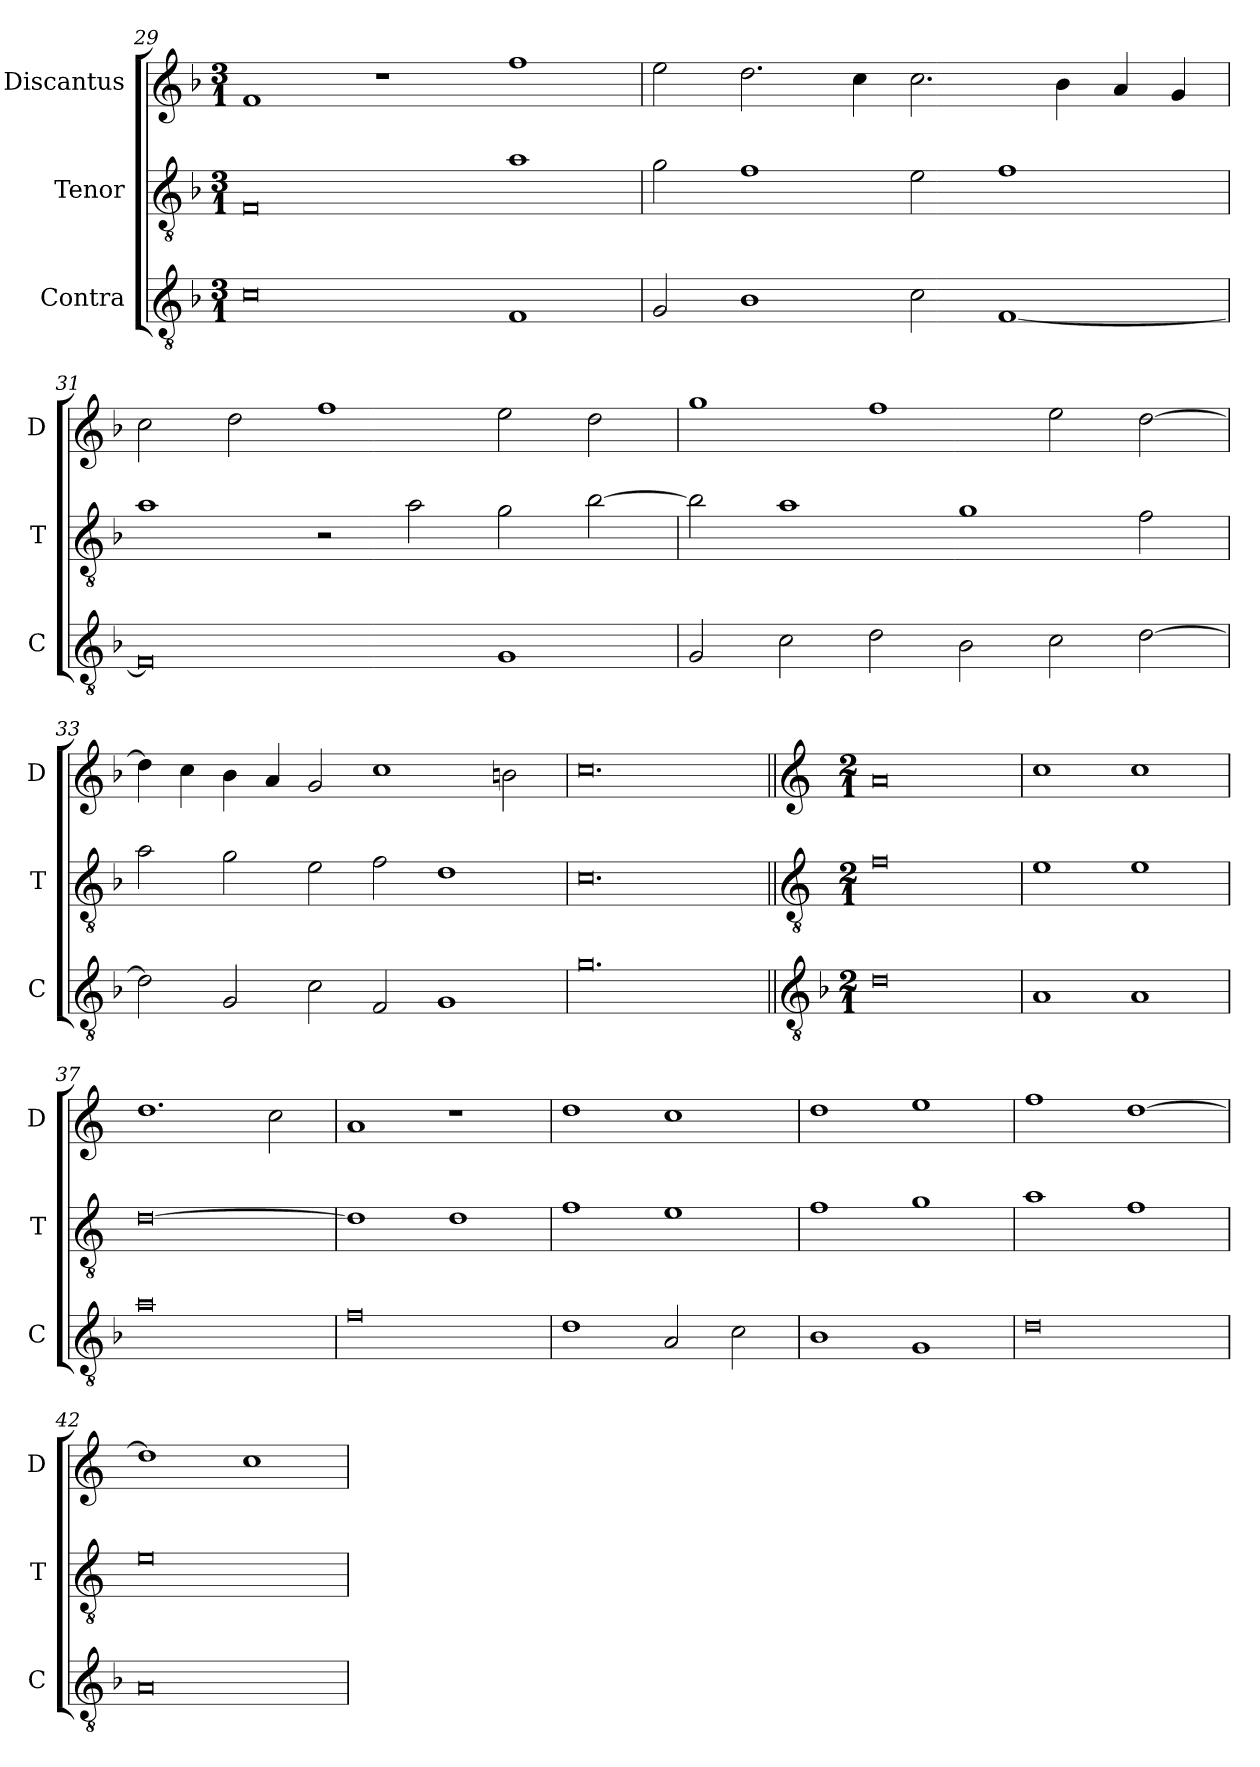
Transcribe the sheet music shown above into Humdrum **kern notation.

**kern	**kern	**kern
*part3	*part2	*part1
*staff3	*staff2	*staff1
*I"Contra	*I"Tenor	*I"Discantus
*I'C	*I'T	*I'D
*clefGv2	*clefGv2	*clefG2
*k[b-]	*k[b-]	*k[b-]
*M3/1	*M3/1	*M3/1
=29	=29	=29
0c	0F	1f
.	.	1r
1F	1a	1ff
=30	=30	=30
2G/	2g\	2ee\
1B-	1f	2.dd\
.	.	4cc\
2c\	2e\	2.cc\
[1F	1f	.
.	.	4b-\
.	.	4a/
.	.	4g/
=31	=31	=31
0F]	1a	2cc\
.	.	2dd\
.	2r	1ff
.	2a\	.
1G	2g\	2ee\
.	[2b-\	2dd\
=32	=32	=32
2G/	2b-\]	1gg
2c\	1a	.
2d\	.	1ff
2B-\	1g	.
2c\	.	2ee\
[2d\	2f\	[2dd\
=33	=33	=33
2d\]	2a\	4dd\]
.	.	4cc\
2G/	2g\	4b-\
.	.	4a/
2c\	2e\	2g/
2F/	2f\	1cc
1G	1d	.
.	.	2bn\
=34	=34	=34
0.g	0.c	0.cc
!!LO:LB:g=z
=35||	=35||	=35||
*clefGv2	*clefGv2	*clefG2
*k[b-]	*k[]	*k[]
*M2/1	*M2/1	*M2/1
0d	0f	0a
=36	=36	=36
1A	1e	1cc
1A	1e	1cc
=37	=37	=37
0a	[0d	1.dd
.	.	2cc\
=38	=38	=38
0f	1d]	1a
.	1d	1r
=39	=39	=39
1d	1f	1dd
2A/	1e	1cc
2c\	.	.
=40	=40	=40
1B-	1f	1dd
1G	1g	1ee
=41	=41	=41
0d	1a	1ff
.	1f	[1dd
=42	=42	=42
0A	0e	1dd]
.	.	1cc
=	=	=
*-	*-	*-
